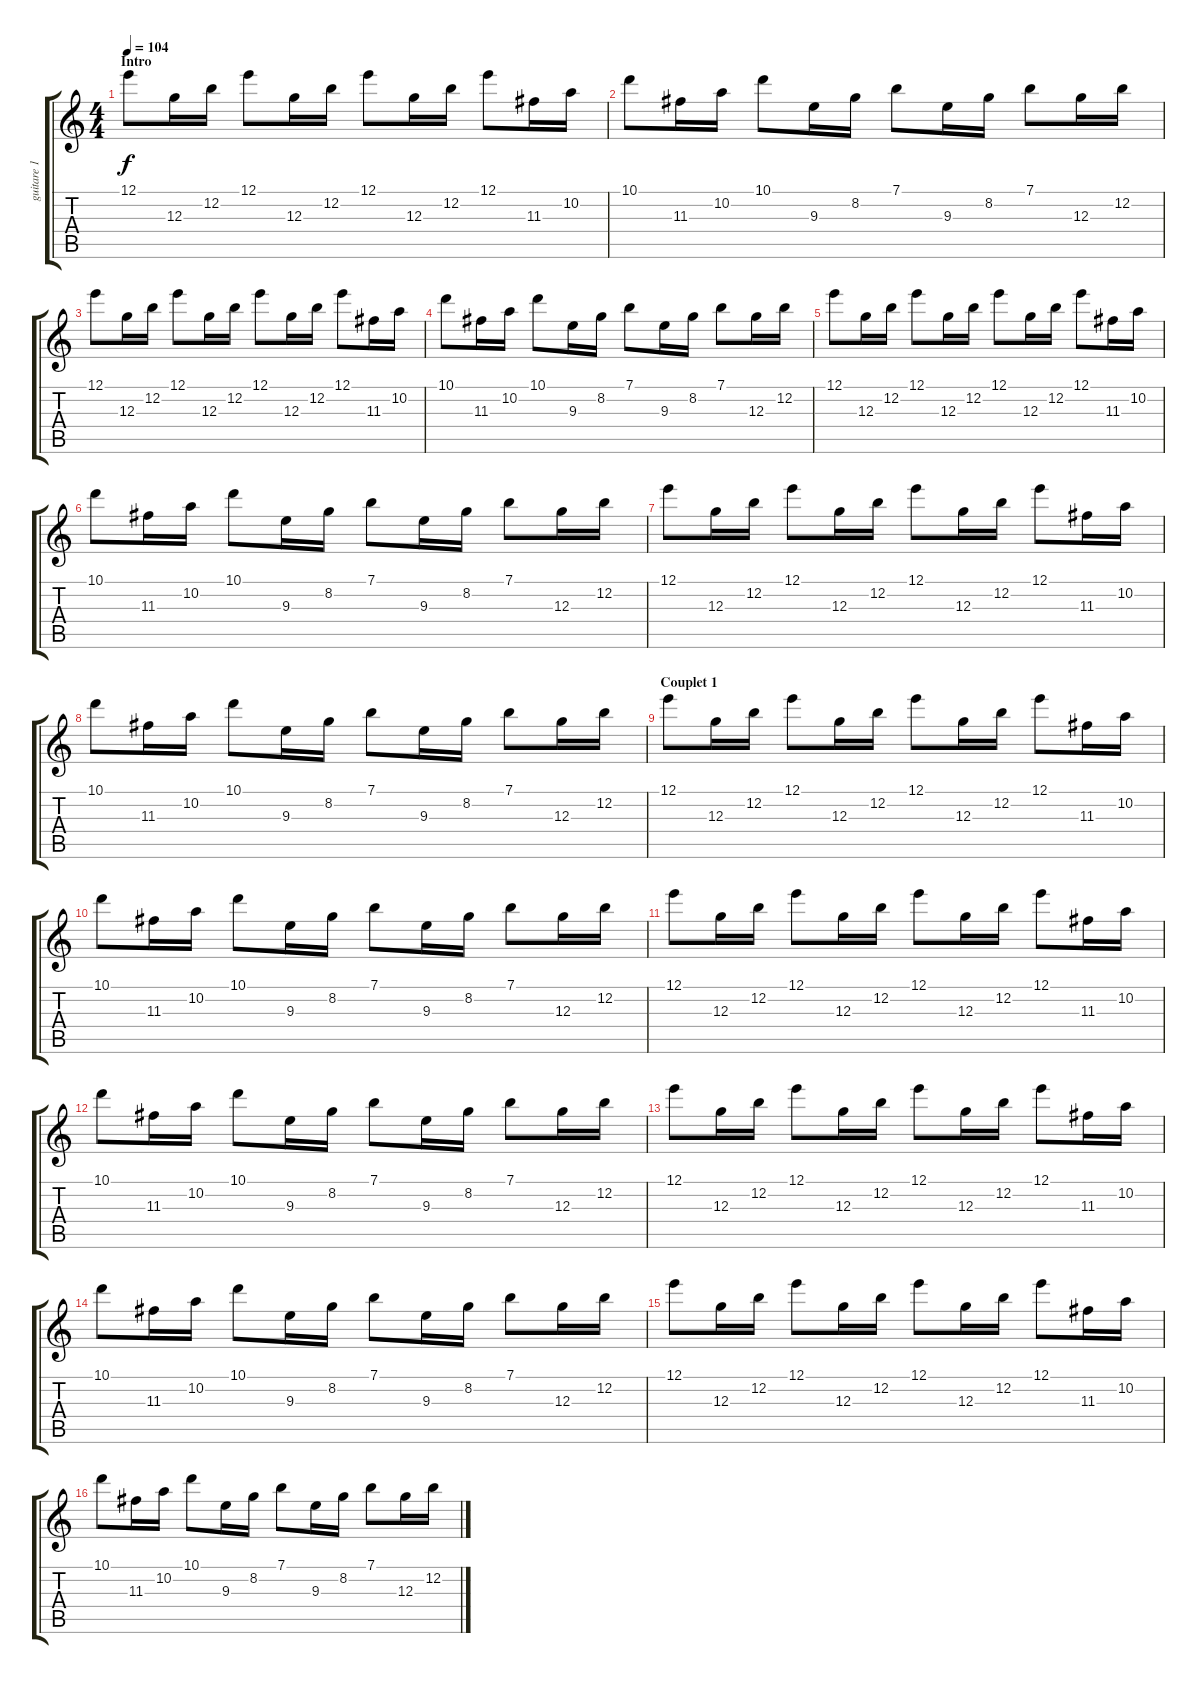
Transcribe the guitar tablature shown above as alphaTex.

\track ("guitare 1" "guitare 1") {instrument electricguitarclean}
\staff {score tabs}
\tuning (E4 B3 G3 D3 A2 E2) {hide}
\ts (4 4)
\section ("" "Intro")
\tempo 104
\clef g2
\ks c
12.1.8{dy f instrument electricguitarclean} 12.3.16 12.2.16 12.1.8 12.3.16 12.2.16 12.1.8 12.3.16 12.2.16 12.1.8 11.3.16 10.2.16 |
10.1.8 11.3.16 10.2.16 10.1.8 9.3.16 8.2.16 7.1.8 9.3.16 8.2.16 7.1.8 12.3.16 12.2.16 |
12.1.8 12.3.16 12.2.16 12.1.8 12.3.16 12.2.16 12.1.8 12.3.16 12.2.16 12.1.8 11.3.16 10.2.16 |
10.1.8 11.3.16 10.2.16 10.1.8 9.3.16 8.2.16 7.1.8 9.3.16 8.2.16 7.1.8 12.3.16 12.2.16 |
12.1.8 12.3.16 12.2.16 12.1.8 12.3.16 12.2.16 12.1.8 12.3.16 12.2.16 12.1.8 11.3.16 10.2.16 |
10.1.8 11.3.16 10.2.16 10.1.8 9.3.16 8.2.16 7.1.8 9.3.16 8.2.16 7.1.8 12.3.16 12.2.16 |
12.1.8 12.3.16 12.2.16 12.1.8 12.3.16 12.2.16 12.1.8 12.3.16 12.2.16 12.1.8 11.3.16 10.2.16 |
10.1.8 11.3.16 10.2.16 10.1.8 9.3.16 8.2.16 7.1.8 9.3.16 8.2.16 7.1.8 12.3.16 12.2.16 |
\section ("" "Couplet 1")
12.1.8 12.3.16 12.2.16 12.1.8 12.3.16 12.2.16 12.1.8 12.3.16 12.2.16 12.1.8 11.3.16 10.2.16 |
10.1.8 11.3.16 10.2.16 10.1.8 9.3.16 8.2.16 7.1.8 9.3.16 8.2.16 7.1.8 12.3.16 12.2.16 |
12.1.8 12.3.16 12.2.16 12.1.8 12.3.16 12.2.16 12.1.8 12.3.16 12.2.16 12.1.8 11.3.16 10.2.16 |
10.1.8 11.3.16 10.2.16 10.1.8 9.3.16 8.2.16 7.1.8 9.3.16 8.2.16 7.1.8 12.3.16 12.2.16 |
12.1.8 12.3.16 12.2.16 12.1.8 12.3.16 12.2.16 12.1.8 12.3.16 12.2.16 12.1.8 11.3.16 10.2.16 |
10.1.8 11.3.16 10.2.16 10.1.8 9.3.16 8.2.16 7.1.8 9.3.16 8.2.16 7.1.8 12.3.16 12.2.16 |
12.1.8 12.3.16 12.2.16 12.1.8 12.3.16 12.2.16 12.1.8 12.3.16 12.2.16 12.1.8 11.3.16 10.2.16 |
10.1.8 11.3.16 10.2.16 10.1.8 9.3.16 8.2.16 7.1.8 9.3.16 8.2.16 7.1.8 12.3.16 12.2.16
